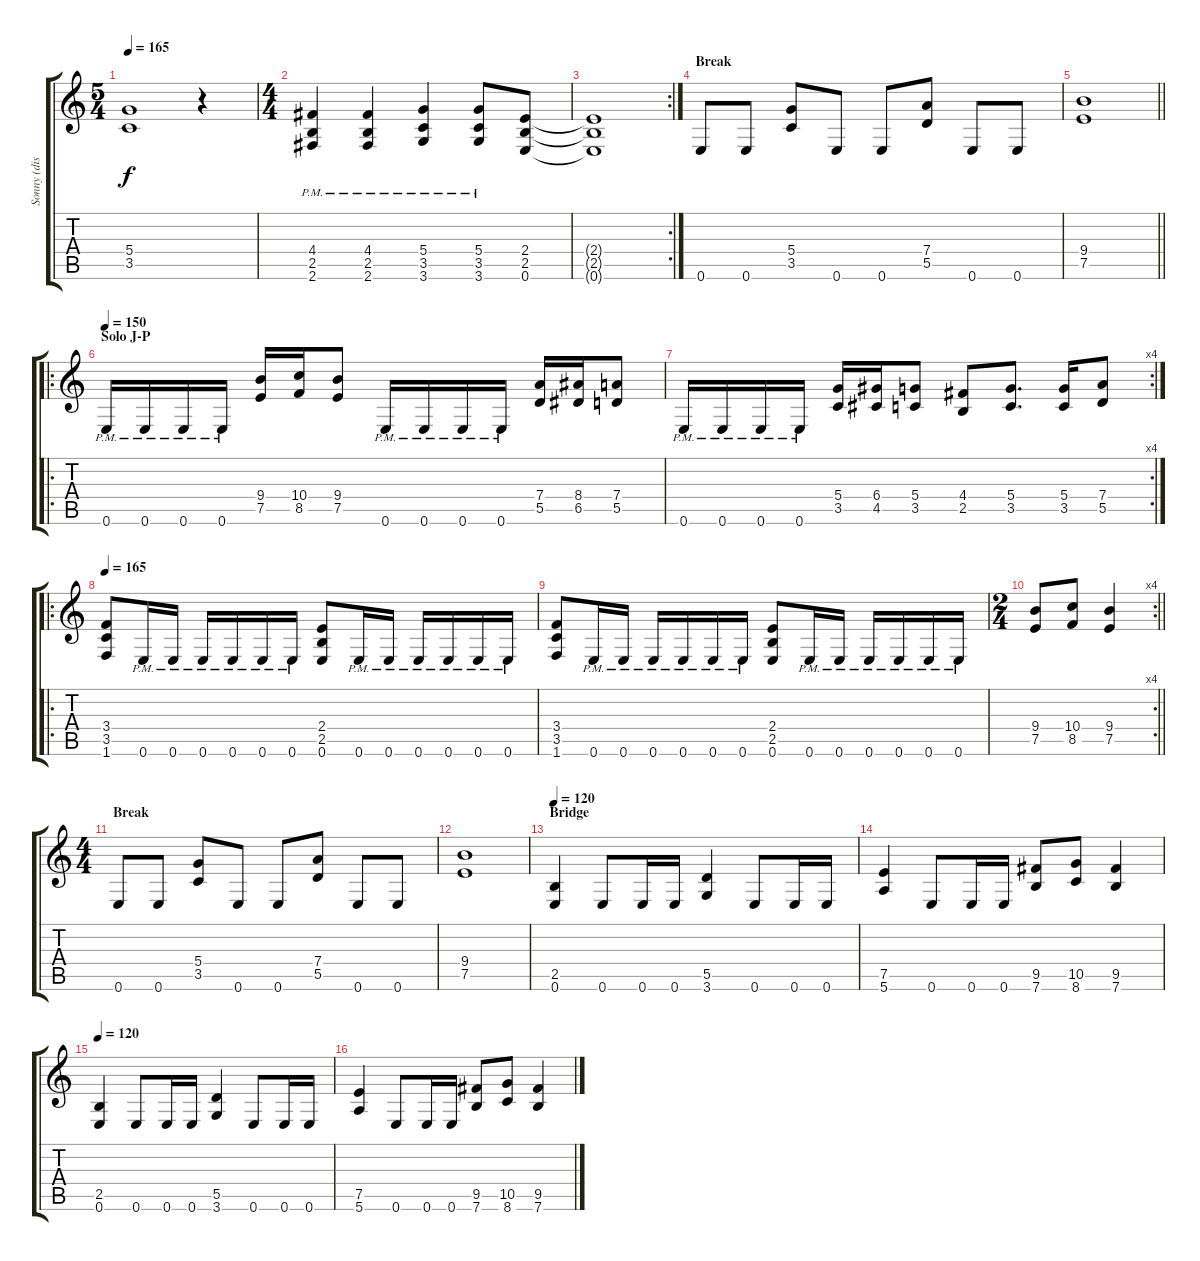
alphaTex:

\track ("Sonny (disto)" "Sonny (dis") {instrument distortionguitar}
\staff {score tabs}
\tuning (E4 B3 G3 D3 A2 E2) {hide}
\ts (5 4)
\tempo 165
\clef g2
\ks c
(5.4 3.5).1{dy f} r.4 |
\ts (4 4)
(4.4{pm} 2.5{pm} 2.6{pm}).4 (4.4{pm} 2.5{pm} 2.6{pm}).4 (5.4{pm} 3.5{pm} 3.6{pm}).4 (5.4{pm} 3.5{pm} 3.6{pm}).8 (2.4 2.5 0.6).8 |
\rc 2
(2.4{t} 2.5{t} 0.6{t}).1 |
\section ("" "Break")
0.6.8 0.6.8 (5.4 3.5).8 0.6.8 0.6.8 (7.4 5.5).8 0.6.8 0.6.8 |
\barLineRight lightlight
(9.4 7.5).1 |
\ro
\section ("" "Solo J-P")
\tempo 150
0.6{pm}.16 0.6{pm}.16 0.6{pm}.16 0.6{pm}.16 (9.4 7.5).16 (10.4 8.5).16 (9.4 7.5).8 0.6{pm}.16 0.6{pm}.16 0.6{pm}.16 0.6{pm}.16 (7.4 5.5).16 (8.4 6.5).16 (7.4 5.5).8 |
\rc 4
0.6{pm}.16 0.6{pm}.16 0.6{pm}.16 0.6{pm}.16 (5.4 3.5).16 (6.4 4.5).16 (5.4 3.5).8 (4.4 2.5).8 (5.4 3.5).8{d} (5.4 3.5).16 (7.4 5.5).8 |
\ro
\tempo 165
(3.4 3.5 1.6).8 0.6{pm}.16 0.6{pm}.16 0.6{pm}.16 0.6{pm}.16 0.6{pm}.16 0.6{pm}.16 (2.4 2.5 0.6).8 0.6{pm}.16 0.6{pm}.16 0.6{pm}.16 0.6{pm}.16 0.6{pm}.16 0.6{pm}.16 |
(3.4 3.5 1.6).8 0.6{pm}.16 0.6{pm}.16 0.6{pm}.16 0.6{pm}.16 0.6{pm}.16 0.6{pm}.16 (2.4 2.5 0.6).8 0.6{pm}.16 0.6{pm}.16 0.6{pm}.16 0.6{pm}.16 0.6{pm}.16 0.6{pm}.16 |
\rc 4
\ts (2 4)
\barLineRight lightlight
(9.4 7.5).8 (10.4 8.5).8 (9.4 7.5).4 |
\ts (4 4)
\section ("" "Break")
0.6.8 0.6.8 (5.4 3.5).8 0.6.8 0.6.8 (7.4 5.5).8 0.6.8 0.6.8 |
(9.4 7.5).1 |
\section ("" "Bridge")
\tempo 120
(2.5 0.6).4 0.6.8 0.6.16 0.6.16 (5.5 3.6).4 0.6.8 0.6.16 0.6.16 |
(7.5 5.6).4 0.6.8 0.6.16 0.6.16 (9.5 7.6).8 (10.5 8.6).8 (9.5 7.6).4 |
\tempo 120
(2.5 0.6).4 0.6.8 0.6.16 0.6.16 (5.5 3.6).4 0.6.8 0.6.16 0.6.16 |
(7.5 5.6).4 0.6.8 0.6.16 0.6.16 (9.5 7.6).8 (10.5 8.6).8 (9.5 7.6).4
